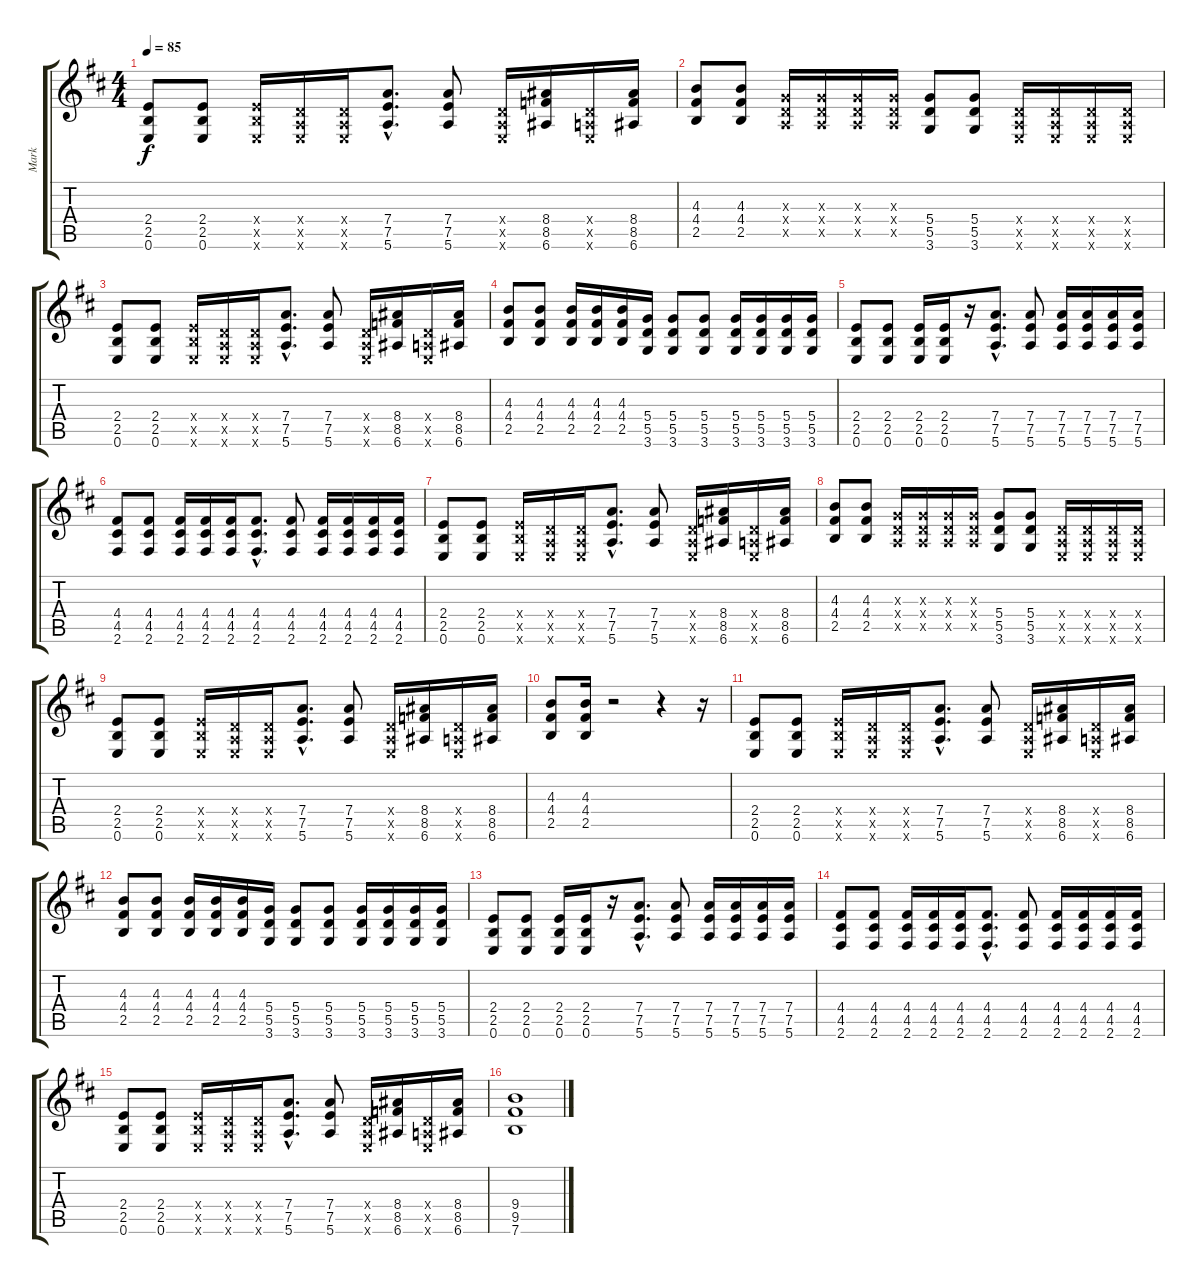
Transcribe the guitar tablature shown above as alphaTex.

\track ("Mark" "Mark") {instrument acousticguitarsteel}
\staff {score tabs}
\tuning (E4 B3 G3 D3 A2 E2) {hide}
\ts (4 4)
\tempo 85
\clef g2
\ks bminor
(2.4 2.5 0.6).8{dy f} (2.4 2.5 0.6).8 (2.4{x} 2.5{x} 0.6{x}).16 (0.4{x} 0.5{x} 0.6{x}).16 (0.4{x} 0.5{x} 0.6{x}).16 (7.4{hac} 7.5{hac} 5.6{hac}).8{d} (7.4 7.5 5.6).8 (0.4{x} 0.5{x} 0.6{x}).16 (8.4 8.5 6.6).16 (0.4{x} 0.5{x} 0.6{x}).16 (8.4 8.5 6.6).16 |
(4.3 4.4 2.5).8 (4.3 4.4 2.5).8 (0.3{x} 0.4{x} 0.5{x}).16 (0.3{x} 0.4{x} 0.5{x}).16 (0.3{x} 0.4{x} 0.5{x}).16 (0.3{x} 0.4{x} 0.5{x}).16 (5.4 5.5 3.6).8 (5.4 5.5 3.6).8 (0.4{x} 0.5{x} 0.6{x}).16 (0.4{x} 0.5{x} 0.6{x}).16 (0.4{x} 0.5{x} 0.6{x}).16 (0.4{x} 0.5{x} 0.6{x}).16 |
(2.4 2.5 0.6).8 (2.4 2.5 0.6).8 (2.4{x} 2.5{x} 0.6{x}).16 (0.4{x} 0.5{x} 0.6{x}).16 (0.4{x} 0.5{x} 0.6{x}).16 (7.4{hac} 7.5{hac} 5.6{hac}).8{d} (7.4 7.5 5.6).8 (0.4{x} 0.5{x} 0.6{x}).16 (8.4 8.5 6.6).16 (0.4{x} 0.5{x} 0.6{x}).16 (8.4 8.5 6.6).16 |
(4.3 4.4 2.5).8 (4.3 4.4 2.5).8 (4.3 4.4 2.5).16 (4.3 4.4 2.5).16 (4.3 4.4 2.5).16 (5.4 5.5 3.6).16 (5.4 5.5 3.6).8 (5.4 5.5 3.6).8 (5.4 5.5 3.6).16 (5.4 5.5 3.6).16 (5.4 5.5 3.6).16 (5.4 5.5 3.6).16 |
(2.4 2.5 0.6).8 (2.4 2.5 0.6).8 (2.4 2.5 0.6).16 (2.4 2.5 0.6).16 r.16 (7.4{hac} 7.5{hac} 5.6{hac}).8{d} (7.4 7.5 5.6).8 (7.4 7.5 5.6).16 (7.4 7.5 5.6).16 (7.4 7.5 5.6).16 (7.4 7.5 5.6).16 |
(4.4 4.5 2.6).8 (4.4 4.5 2.6).8 (4.4 4.5 2.6).16 (4.4 4.5 2.6).16 (4.4 4.5 2.6).16 (4.4{hac} 4.5{hac} 2.6{hac}).8{d} (4.4 4.5 2.6).8 (4.4 4.5 2.6).16 (4.4 4.5 2.6).16 (4.4 4.5 2.6).16 (4.4 4.5 2.6).16 |
(2.4 2.5 0.6).8 (2.4 2.5 0.6).8 (2.4{x} 2.5{x} 0.6{x}).16 (0.4{x} 0.5{x} 0.6{x}).16 (0.4{x} 0.5{x} 0.6{x}).16 (7.4{hac} 7.5{hac} 5.6{hac}).8{d} (7.4 7.5 5.6).8 (0.4{x} 0.5{x} 0.6{x}).16 (8.4 8.5 6.6).16 (0.4{x} 0.5{x} 0.6{x}).16 (8.4 8.5 6.6).16 |
(4.3 4.4 2.5).8{volume 13 instrument distortionguitar} (4.3 4.4 2.5).8 (0.3{x} 0.4{x} 0.5{x}).16 (0.3{x} 0.4{x} 0.5{x}).16 (0.3{x} 0.4{x} 0.5{x}).16 (0.3{x} 0.4{x} 0.5{x}).16 (5.4 5.5 3.6).8 (5.4 5.5 3.6).8 (0.4{x} 0.5{x} 0.6{x}).16 (0.4{x} 0.5{x} 0.6{x}).16 (0.4{x} 0.5{x} 0.6{x}).16 (0.4{x} 0.5{x} 0.6{x}).16 |
(2.4 2.5 0.6).8 (2.4 2.5 0.6).8 (2.4{x} 2.5{x} 0.6{x}).16 (0.4{x} 0.5{x} 0.6{x}).16 (0.4{x} 0.5{x} 0.6{x}).16 (7.4{hac} 7.5{hac} 5.6{hac}).8{d} (7.4 7.5 5.6).8 (0.4{x} 0.5{x} 0.6{x}).16 (8.4 8.5 6.6).16 (0.4{x} 0.5{x} 0.6{x}).16 (8.4 8.5 6.6).16 |
(4.3 4.4 2.5).8 (4.3 4.4 2.5).16 r.2 r.4 r.16 |
(2.4 2.5 0.6).8 (2.4 2.5 0.6).8 (2.4{x} 2.5{x} 0.6{x}).16 (0.4{x} 0.5{x} 0.6{x}).16 (0.4{x} 0.5{x} 0.6{x}).16 (7.4{hac} 7.5{hac} 5.6{hac}).8{d} (7.4 7.5 5.6).8 (0.4{x} 0.5{x} 0.6{x}).16 (8.4 8.5 6.6).16 (0.4{x} 0.5{x} 0.6{x}).16 (8.4 8.5 6.6).16 |
(4.3 4.4 2.5).8 (4.3 4.4 2.5).8 (4.3 4.4 2.5).16 (4.3 4.4 2.5).16 (4.3 4.4 2.5).16 (5.4 5.5 3.6).16 (5.4 5.5 3.6).8 (5.4 5.5 3.6).8 (5.4 5.5 3.6).16 (5.4 5.5 3.6).16 (5.4 5.5 3.6).16 (5.4 5.5 3.6).16 |
(2.4 2.5 0.6).8 (2.4 2.5 0.6).8 (2.4 2.5 0.6).16 (2.4 2.5 0.6).16 r.16 (7.4{hac} 7.5{hac} 5.6{hac}).8{d} (7.4 7.5 5.6).8 (7.4 7.5 5.6).16 (7.4 7.5 5.6).16 (7.4 7.5 5.6).16 (7.4 7.5 5.6).16 |
(4.4 4.5 2.6).8 (4.4 4.5 2.6).8 (4.4 4.5 2.6).16 (4.4 4.5 2.6).16 (4.4 4.5 2.6).16 (4.4{hac} 4.5{hac} 2.6{hac}).8{d} (4.4 4.5 2.6).8 (4.4 4.5 2.6).16 (4.4 4.5 2.6).16 (4.4 4.5 2.6).16 (4.4 4.5 2.6).16 |
(2.4 2.5 0.6).8 (2.4 2.5 0.6).8 (2.4{x} 2.5{x} 0.6{x}).16 (0.4{x} 0.5{x} 0.6{x}).16 (0.4{x} 0.5{x} 0.6{x}).16 (7.4{hac} 7.5{hac} 5.6{hac}).8{d} (7.4 7.5 5.6).8 (0.4{x} 0.5{x} 0.6{x}).16 (8.4 8.5 6.6).16 (0.4{x} 0.5{x} 0.6{x}).16 (8.4 8.5 6.6).16 |
(9.4 9.5 7.6).1{volume 4}
